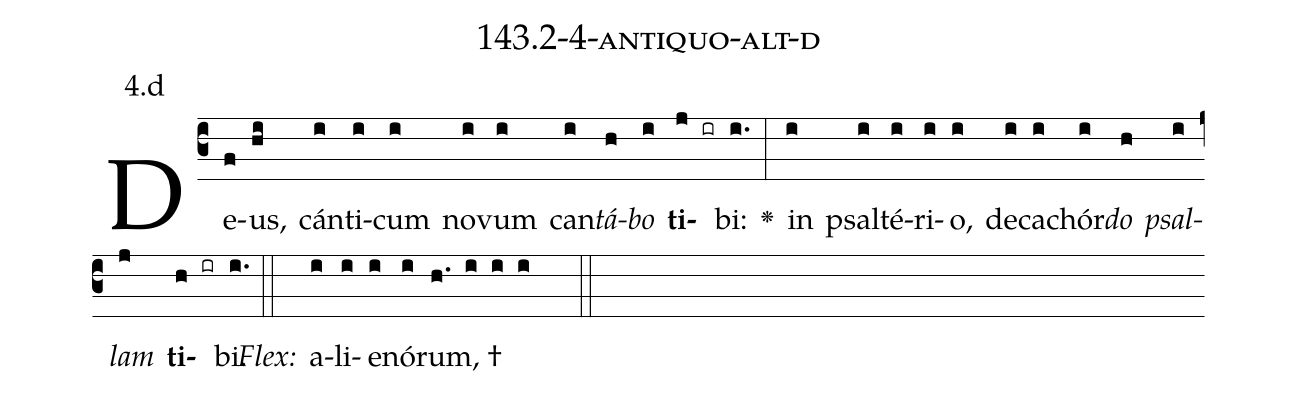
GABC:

name: 143.2-4-antiquo-alt-d;
annotation: 4.d;
%%
(c3)De(f)us,(hi) cán(i)ti(i)cum(i) no(i)vum(i) can(i)<i>tá</i>(h)<i>bo</i>(i) <b>ti</b>(j ir)bi:(i.) <v>\greheightstar</v>(:) in(i) psal(i)té(i)ri(i)o,(i) de(i)ca(i)chór(i)<i>do</i>(h) <i>psal</i>(i)<i>lam</i>(j) <b>ti</b>(h ir)bi.(i.) (::)
<i>Flex:</i>()  a(i)li(i)e(i)nó(i)rum, †(h. i i i  ::)

%E(i) u(h) o(i) u(j) a(h) e.(i.) (::)
